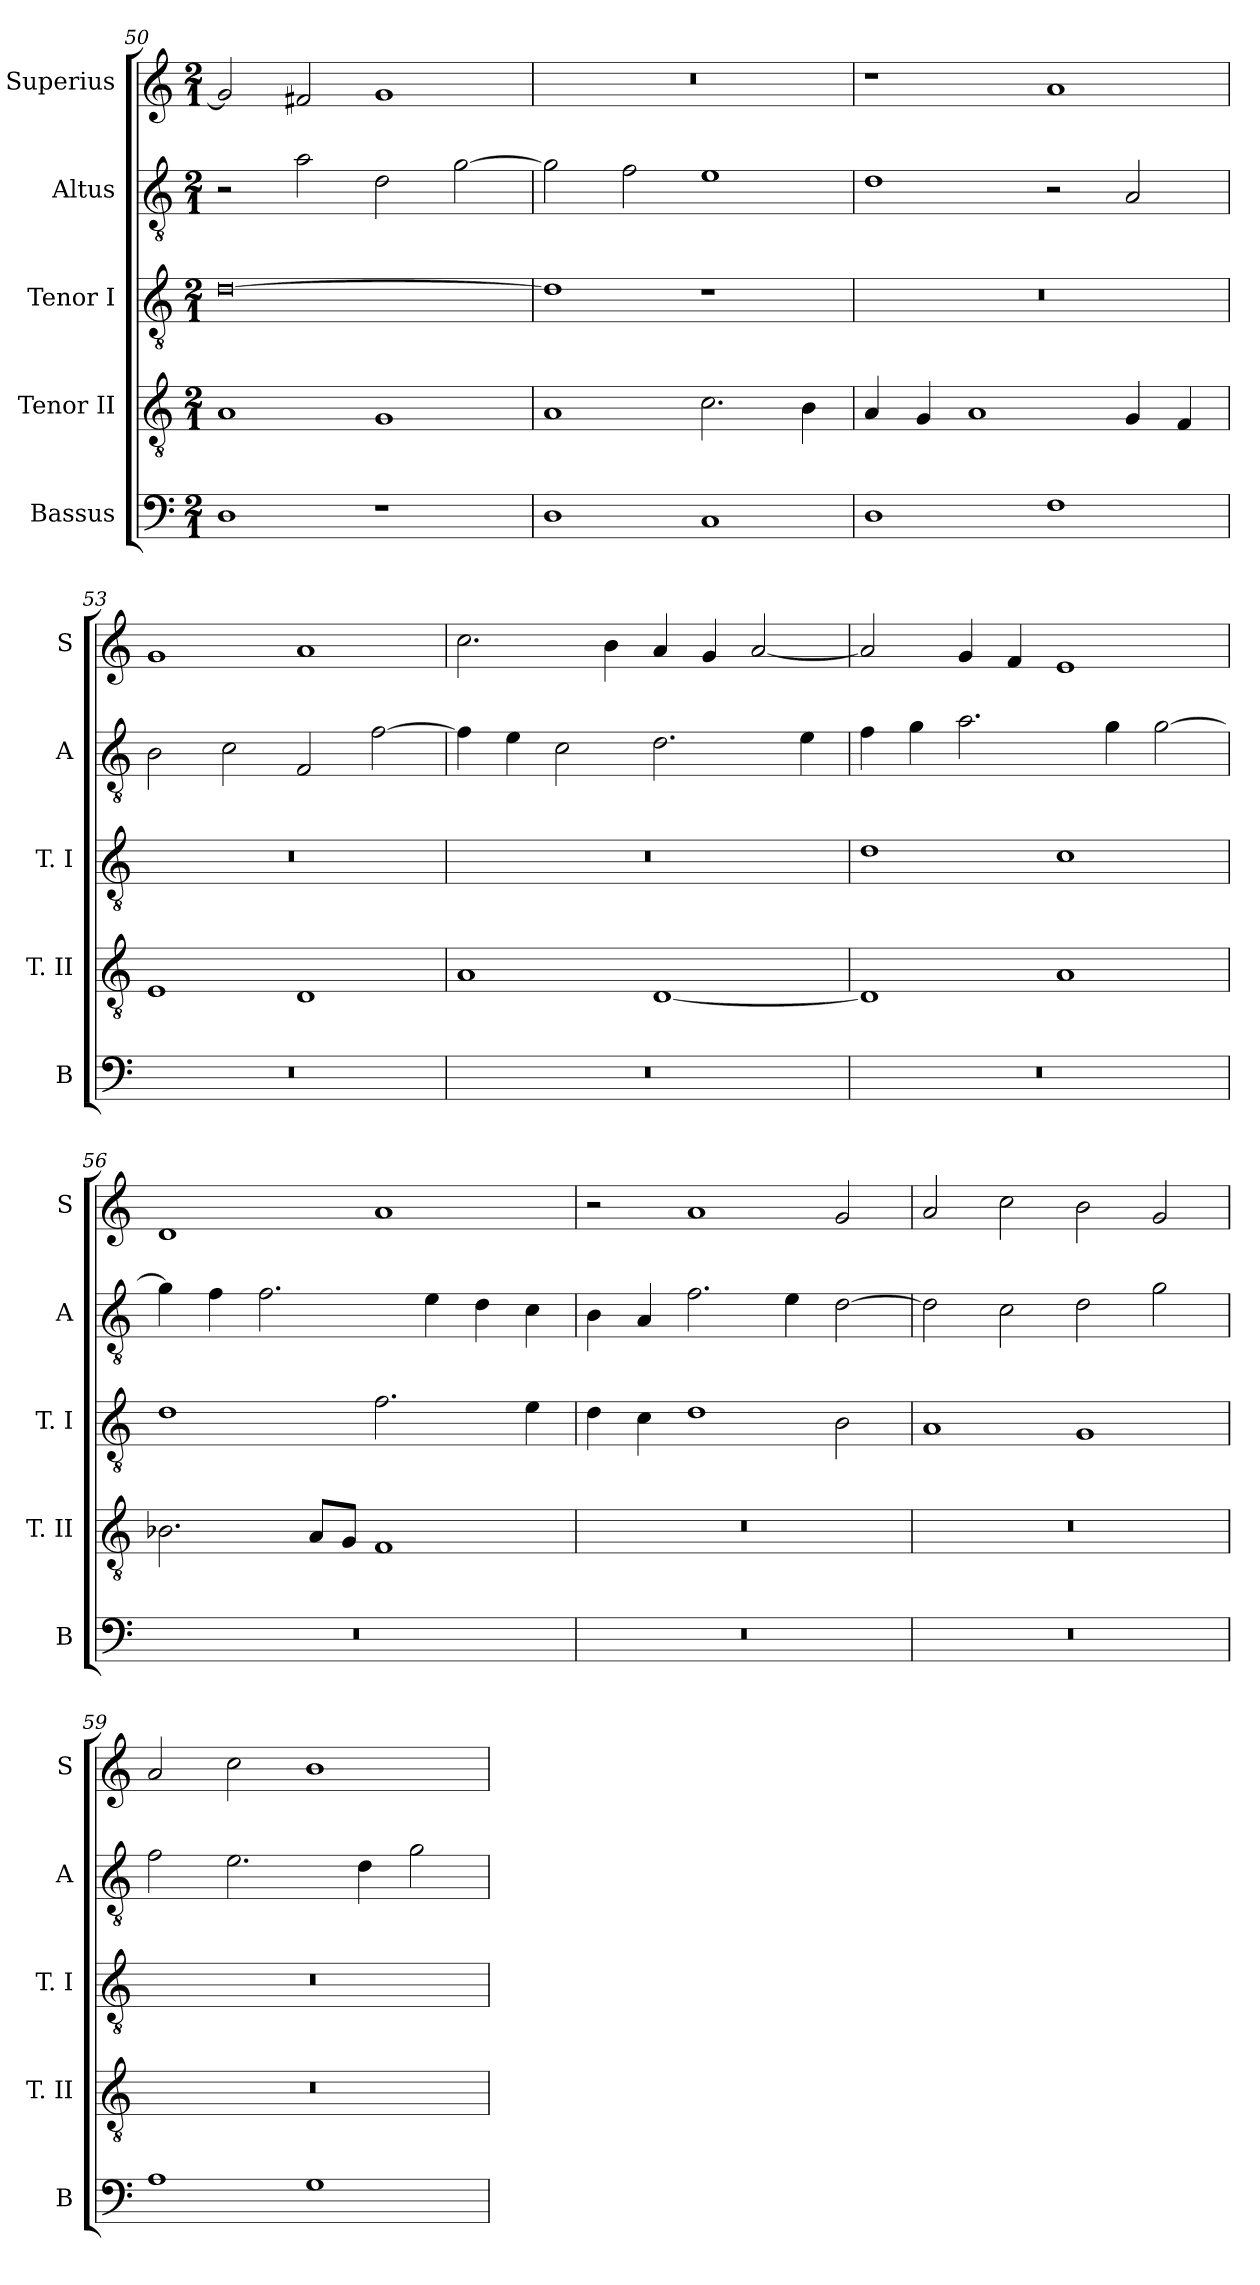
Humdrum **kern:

**kern	**kern	**kern	**kern	**kern
*part5	*part4	*part3	*part2	*part1
*staff5	*staff4	*staff3	*staff2	*staff1
*I"Bassus	*I"Tenor II	*I"Tenor I	*I"Altus	*I"Superius
*I'B	*I'T. II	*I'T. I	*I'A	*I'S
*clefF4	*clefGv2	*clefGv2	*clefGv2	*clefG2
*k[]	*k[]	*k[]	*k[]	*k[]
*C:	*C:	*C:	*C:	*C:
*M2/1	*M2/1	*M2/1	*M2/1	*M2/1
=50	=50	=50	=50	=50
1D	1A	[0d	2r	2g]
.	.	.	2a	2f#X
1r	1G	.	2d	1g
.	.	.	[2g	.
=51	=51	=51	=51	=51
1D	1A	1d]	2g]	0r
.	.	.	2f	.
1C	2.c	1r	1e	.
.	4B	.	.	.
=52	=52	=52	=52	=52
1D	4A	0r	1d	1r
.	4G	.	.	.
.	1A	.	.	.
1F	.	.	2r	1a
.	4G	.	2A	.
.	4F	.	.	.
=53	=53	=53	=53	=53
0r	1E	0r	2B	1g
.	.	.	2c	.
.	1D	.	2F	1a
.	.	.	[2f	.
=54	=54	=54	=54	=54
0r	1A	0r	4f]	2.cc
.	.	.	4e	.
.	.	.	2c	.
.	.	.	.	4b
.	[1D	.	2.d	4a
.	.	.	.	4g
.	.	.	.	[2a
.	.	.	4e	.
=55	=55	=55	=55	=55
0r	1D]	1d	4f	2a]
.	.	.	4g	.
.	.	.	2.a	4g
.	.	.	.	4f
.	1A	1c	.	1e
.	.	.	4g	.
.	.	.	[2g	.
=56	=56	=56	=56	=56
0r	2.B-X	1d	4g]	1d
.	.	.	4f	.
.	.	.	2.f	.
.	8AL	.	.	.
.	8GJ	.	.	.
.	1F	2.f	.	1a
.	.	.	4e	.
.	.	.	4d	.
.	.	4e	4c	.
=57	=57	=57	=57	=57
0r	0r	4d	4B	2r
.	.	4c	4A	.
.	.	1d	2.f	1a
.	.	.	4e	.
.	.	2B	[2d	2g
=58	=58	=58	=58	=58
0r	0r	1A	2d]	2a
.	.	.	2c	2cc
.	.	1G	2d	2b
.	.	.	2g	2g
=59	=59	=59	=59	=59
1A	0r	0r	2f	2a
.	.	.	2.e	2cc
1G	.	.	.	1b
.	.	.	4d	.
.	.	.	2g	.
=	=	=	=	=
*-	*-	*-	*-	*-
